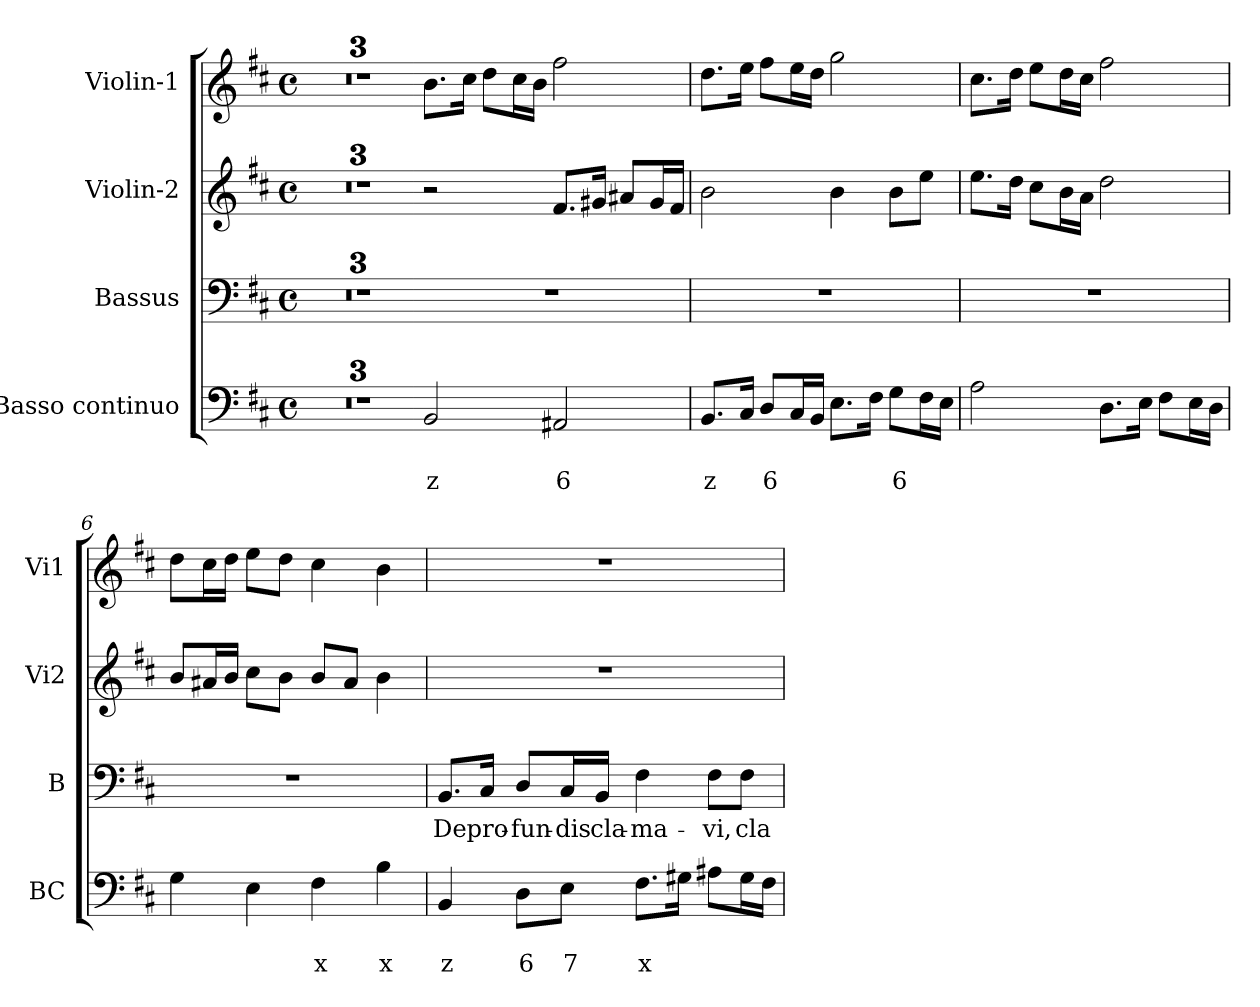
**kern	**text	**text	**kern	**text	**kern	**kern
*part4	*part4	*part4	*part3	*part3	*part2	*part1
*staff4	*staff4	*staff4	*staff3	*staff3	*staff2	*staff1
*I"Basso continuo	*	*	*I"Bassus	*	*I"Violin-2	*I"Violin-1
*I'BC	*	*	*I'B	*	*I'Vi2	*I'Vi1
*clefF4	*	*	*clefF4	*	*clefG2	*clefG2
*k[f#c#]	*	*	*k[f#c#]	*	*k[f#c#]	*k[f#c#]
*D:	*	*	*D:	*	*D:	*D:
*M4/4	*	*	*M4/4	*	*M4/4	*M4/4
*met(c)	*	*	*met(c)	*	*met(c)	*met(c)
=1	=1	=1	=1	=1	=1	=1
1ryy	.	.	1ryy	.	1ryy	1ryy
=2	=2	=2	=2	=2	=2	=2
1r	.	.	1r	.	1r	1r
=3	=3	=3	=3	=3	=3	=3
1ryy	.	.	1ryy	.	1ryy	1ryy
=3X1-	=3X1-	=3X1-	=3X1-	=3X1-	=3X1-	=3X1-
!	!	!LO:LY:b	!	!	!	!
2BB/	.	z	1r	.	2r	8.b\L
.	.	.	.	.	.	16cc#\Jk
.	.	.	.	.	.	8dd\L
.	.	.	.	.	.	16cc#\L
.	.	.	.	.	.	16b\JJ
!	!	!LO:LY:b	!	!	!	!
2AA#X/	.	6	.	.	8.f#/L	2ff#\
.	.	.	.	.	16g#X/Jk	.
.	.	.	.	.	8a#X/L	.
.	.	.	.	.	16g#/L	.
.	.	.	.	.	16f#/JJ	.
=4	=4	=4	=4	=4	=4	=4
!	!	!LO:LY:b	!	!	!	!
8.BB/L	.	z	1r	.	2b\	8.dd\L
16C#/Jk	.	.	.	.	.	16ee\Jk
!	!	!LO:LY:b	!	!	!	!
8D/L	.	6	.	.	.	8ff#\L
16C#/L	.	.	.	.	.	16ee\L
16BB/JJ	.	.	.	.	.	16dd\JJ
8.E\L	.	.	.	.	4b\	2gg\
16F#\Jk	.	.	.	.	.	.
!	!	!LO:LY:b	!	!	!	!
8G\L	.	6	.	.	8b\L	.
16F#\L	.	.	.	.	8ee\J	.
16E\JJ	.	.	.	.	.	.
=5	=5	=5	=5	=5	=5	=5
2A\	.	.	1r	.	8.ee\L	8.cc#\L
.	.	.	.	.	16dd\Jk	16dd\Jk
.	.	.	.	.	8cc#\L	8ee\L
.	.	.	.	.	16b\L	16dd\L
.	.	.	.	.	16a\JJ	16cc#\JJ
8.D\L	.	.	.	.	2dd\	2ff#\
16E\Jk	.	.	.	.	.	.
8F#\L	.	.	.	.	.	.
16E\L	.	.	.	.	.	.
16D\JJ	.	.	.	.	.	.
=6	=6	=6	=6	=6	=6	=6
4G\	.	.	1r	.	8b/L	8dd\L
.	.	.	.	.	16a#X/L	16cc#\L
.	.	.	.	.	16b/JJ	16dd\JJ
4E\	.	.	.	.	8cc#\L	8ee\L
.	.	.	.	.	8b\J	8dd\J
!	!	!LO:LY:b	!	!	!	!
4F#\	.	x	.	.	8b/L	4cc#\
.	.	.	.	.	8a#/J	.
!	!	!LO:LY:b	!	!	!	!
4B\	.	x	.	.	4b\	4b\
!!LO:LB:g=z
=7	=7	=7	=7	=7	=7	=7
!	!	!LO:LY:b	!	!	!	!
!	!	!	!	!LO:LY:b	!	!
4BB/	.	z	8.BB/L	De	1r	1r
!	!	!	!	!LO:LY:b	!	!
.	.	.	16C#/Jk	pro-	.	.
!	!	!LO:LY:b	!	!	!	!
!	!	!	!	!LO:LY:b	!	!
8D\L	.	6	8D/L	-fun-	.	.
!	!	!LO:LY:b	!	!	!	!
!	!	!	!	!LO:LY:b	!	!
8E\J	.	7	16C#/L	-dis	.	.
!	!	!	!	!LO:LY:b	!	!
.	.	.	16BB/JJ	cla-	.	.
!	!	!LO:LY:b	!	!	!	!
!	!	!	!	!LO:LY:b	!	!
8.F#\L	.	x	4F#\	-ma-	.	.
16G#X\Jk	.	.	.	.	.	.
!	!	!	!	!LO:LY:b	!	!
8A#X\L	.	.	8F#\L	-vi,	.	.
!	!	!	!	!LO:LY:b	!	!
16G#\L	.	.	8F#\J	cla-	.	.
16F#\JJ	.	.	.	.	.	.
=	=	=	=	=	=	=
*-	*-	*-	*-	*-	*-	*-
